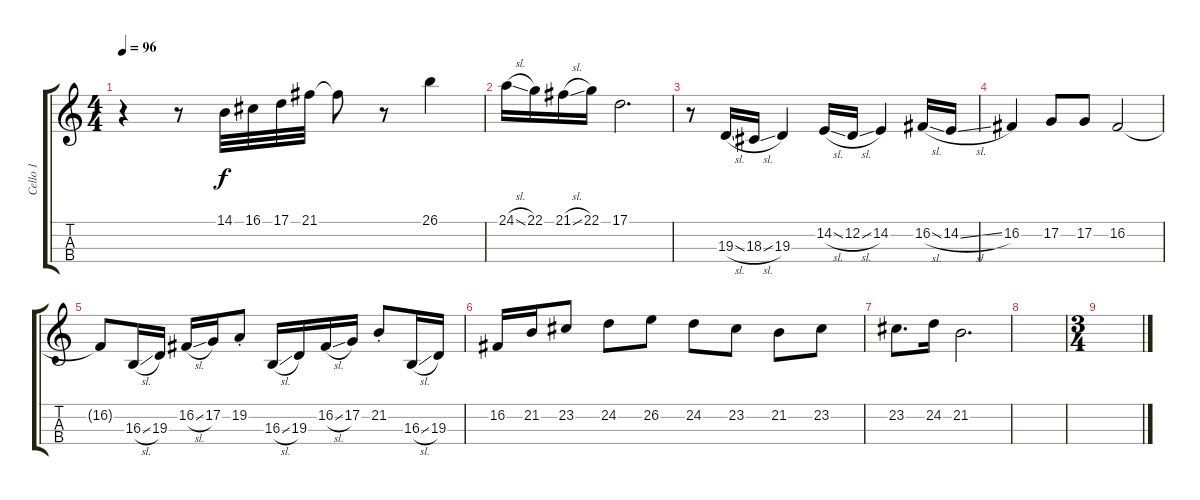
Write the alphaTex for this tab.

\track ("Cello 1" "Cello 1") {instrument cello}
\staff {score tabs}
\tuning (A3 D3 G2 C2) {hide}
\ts (4 4)
\tempo 96
\clef g2
\ks c
r.4{dy f} r.8 14.1.32 16.1.32 17.1.32 21.1.32 21.1{t}.8 r.8 26.1.4 |
24.1{sl}.16 22.1.16 21.1{sl}.16 22.1.16 17.1.2{d} |
r.8 19.3{sl}.16 18.3{sl}.16 19.3.4 14.2{sl}.16 12.2{sl}.16 14.2.4 16.2{sl}.16 14.2{sl}.16 |
16.2.4 17.2.8 17.2.8 16.2.2 |
16.2{t}.8 16.3{sl}.16 19.3.16 16.2{sl}.16 17.2.16 19.2{st}.8 16.3{sl}.16 19.3.16 16.2{sl}.16 17.2.16 21.2{st}.8 16.3{sl}.16 19.3.16 |
16.2.16 21.2.16 23.2.8 24.2.8 26.2.8 24.2.8 23.2.8 21.2.8 23.2.8 |
23.2.8{d} 24.2.16 21.2.2{d} |
|
\ts (3 4)
